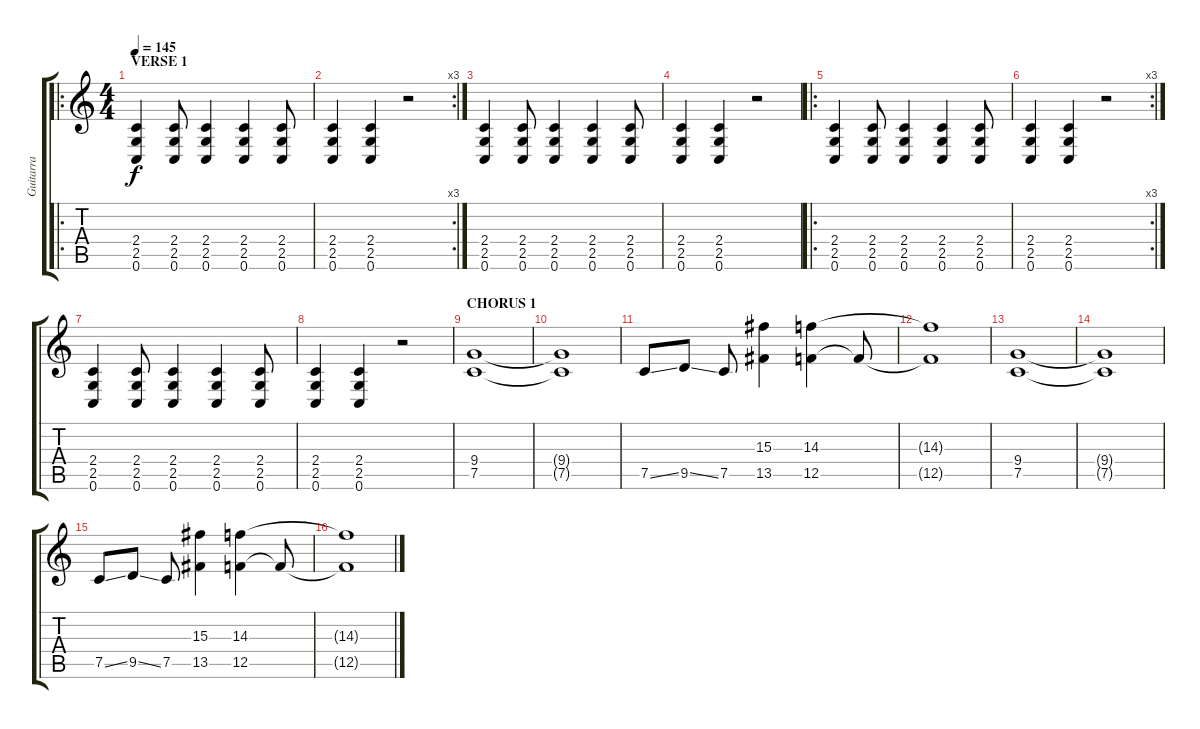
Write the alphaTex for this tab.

\track ("Guitarra" "Guitarra") {instrument distortionguitar}
\staff {score tabs}
\tuning (C4 G3 Eb3 Bb2 F2 C2) {hide}
\ro
\ts (4 4)
\section ("" "VERSE 1")
\tempo 145
\clef g2
\ks c
(2.4 2.5 0.6).4{dy f} (2.4 2.5 0.6).8 (2.4 2.5 0.6).4 (2.4 2.5 0.6).4 (2.4 2.5 0.6).8 |
\rc 3
(2.4 2.5 0.6).4 (2.4 2.5 0.6).4 r.2 |
(2.4 2.5 0.6).4 (2.4 2.5 0.6).8 (2.4 2.5 0.6).4 (2.4 2.5 0.6).4 (2.4 2.5 0.6).8 |
(2.4 2.5 0.6).4 (2.4 2.5 0.6).4 r.2 |
\ro
(2.4 2.5 0.6).4 (2.4 2.5 0.6).8 (2.4 2.5 0.6).4 (2.4 2.5 0.6).4 (2.4 2.5 0.6).8 |
\rc 3
(2.4 2.5 0.6).4 (2.4 2.5 0.6).4 r.2 |
(2.4 2.5 0.6).4 (2.4 2.5 0.6).8 (2.4 2.5 0.6).4 (2.4 2.5 0.6).4 (2.4 2.5 0.6).8 |
(2.4 2.5 0.6).4 (2.4 2.5 0.6).4 r.2 |
\section ("" "CHORUS 1")
(9.4 7.5).1{instrument overdrivenguitar} |
(9.4{t} 7.5{t}).1 |
7.5{ss}.8 9.5{ss}.8 7.5.8 (15.3 13.5).4 (14.3 12.5).4 12.5{t}.8 |
(14.3{t} 12.5{t}).1 |
(9.4 7.5).1{instrument overdrivenguitar} |
(9.4{t} 7.5{t}).1 |
7.5{ss}.8 9.5{ss}.8 7.5.8 (15.3 13.5).4 (14.3 12.5).4 12.5{t}.8 |
(14.3{t} 12.5{t}).1
